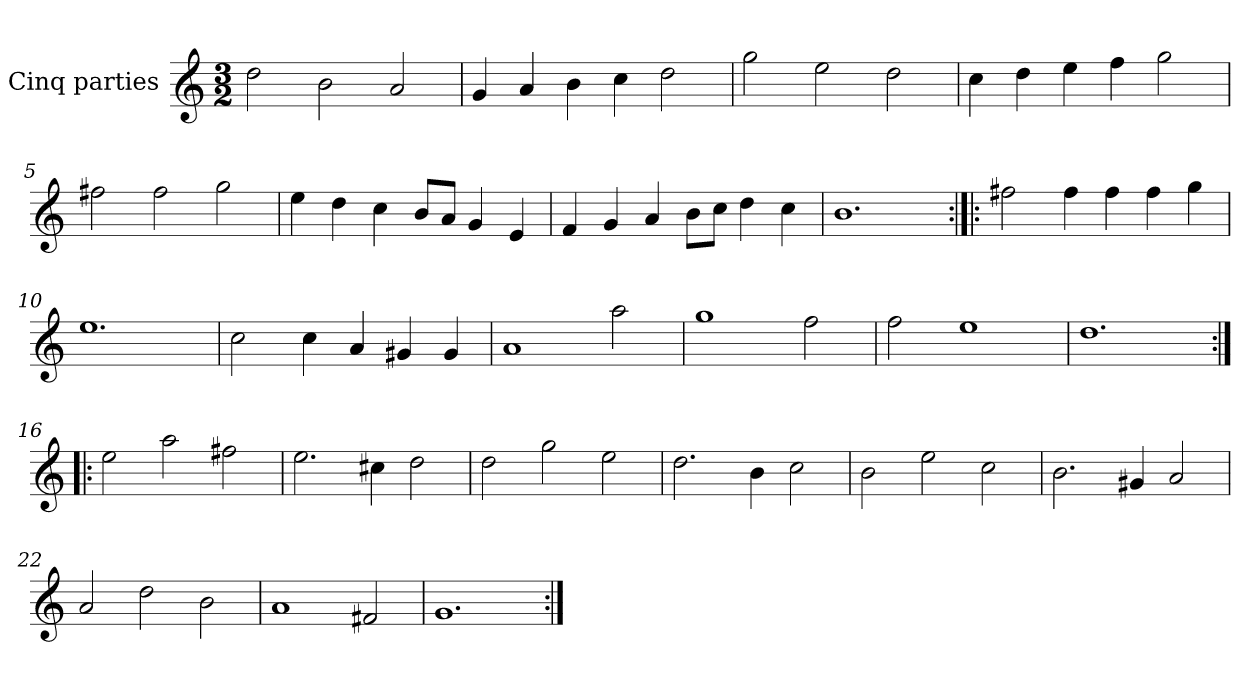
**kern
*part1
*staff1
*I"Cinq parties
*clefG2
*k[]
*M3/2
=1
2dd\
2b\
2a/
=2
4g/
4a/
4b\
4cc\
2dd\
=3
2gg\
2ee\
2dd\
=4
4cc\
4dd\
4ee\
4ff\
2gg\
=5
2ff#X\
2ff#\
2gg\
=6
4ee\
4dd\
4cc\
8b/L
8a/J
4g/
4e/
=7
4f/
4g/
4a/
8b\L
8cc\J
4dd\
4cc\
!!LO:LB:g=z
=8
1.b
=9:|!|:
2ff#X\
4ff#\
4ff#\
4ff#\
4gg\
=10
1.ee
=11
2cc\
4cc\
4a/
4g#X/
4g#/
=12
1a
2aa\
=13
1gg
2ff\
=14
2ff\
1ee
=15
1.dd
=16:|!|:
2ee\
2aa\
2ff#X\
!!LO:LB:g=z
=17
2.ee\
4cc#X\
2dd\
=18
2dd\
2gg\
2ee\
=19
2.dd\
4b\
2cc\
=20
2b\
2ee\
2cc\
=21
2.b\
4g#X/
2a/
=22
2a/
2dd\
2b\
=23
1a
2f#X/
=24
1.g
=:|!
*-
